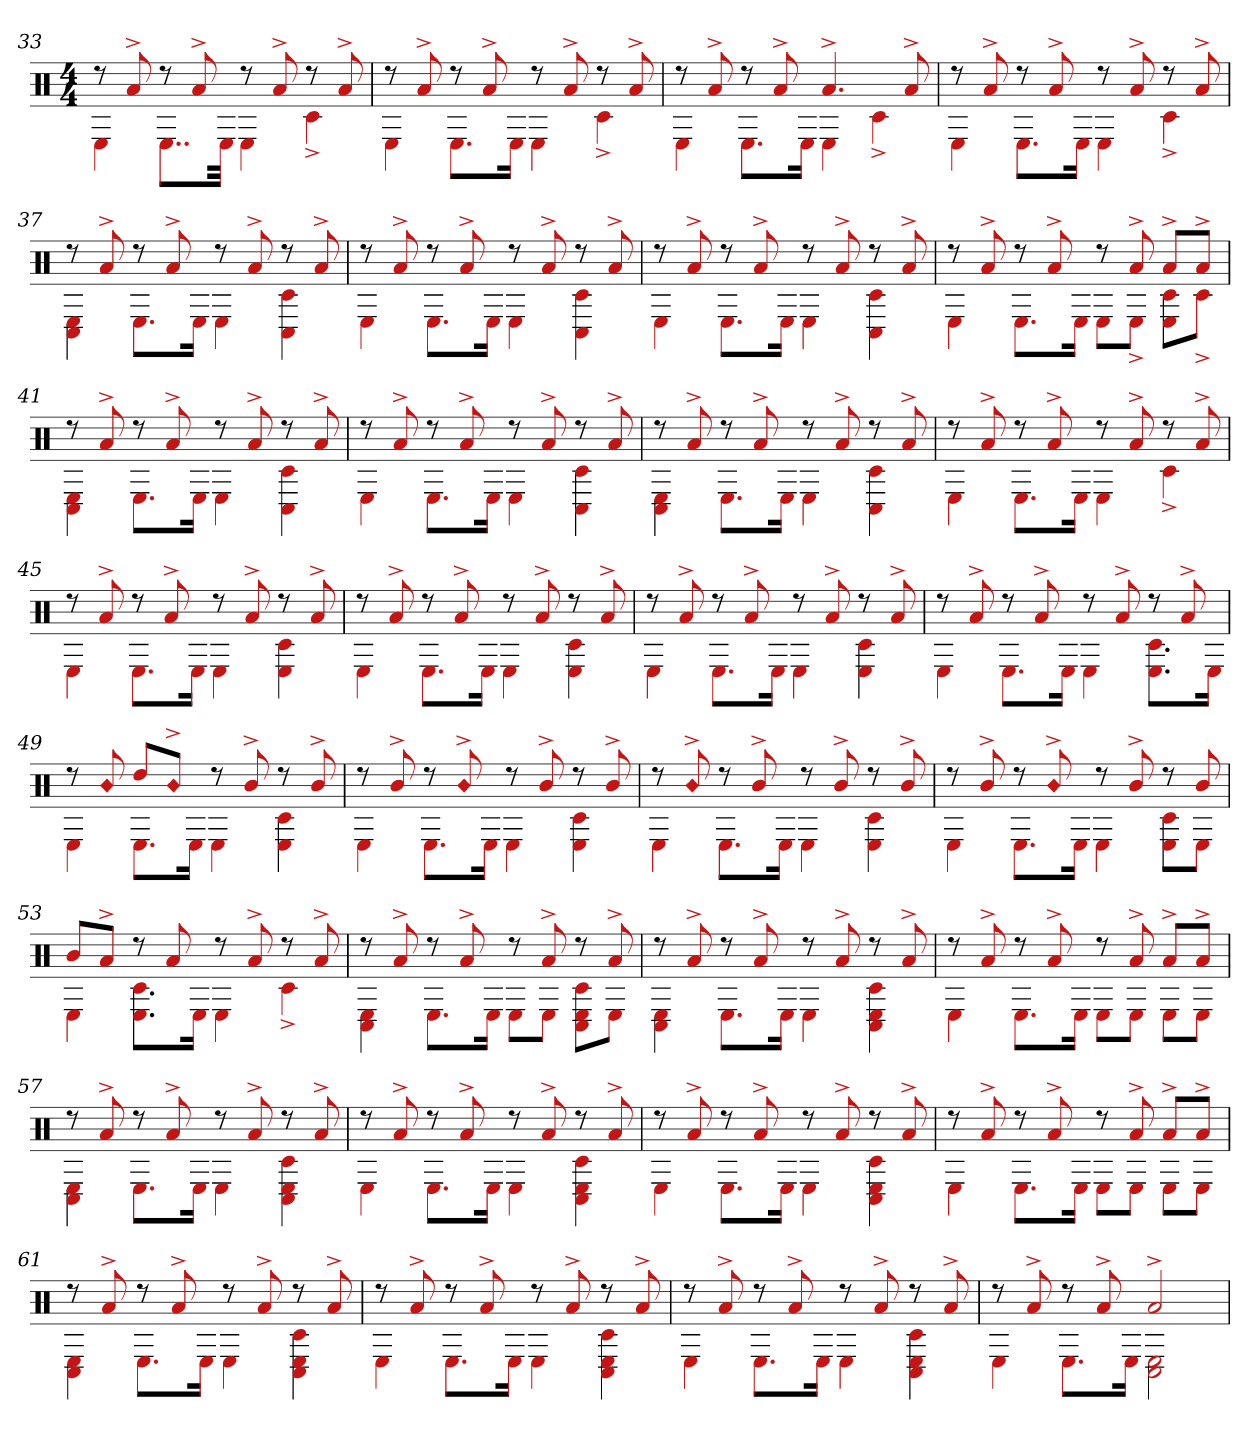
**kern
*part1
*staff1
*clefX
*k[]
*M4/4
=33
*^
8r	4E
8a^	.
8r	8..EL
8a^	.
.	32EJkk
8r	4E
8a^	.
8r	4c#^
8a^	.
=34	=34
8r	4E
8a^	.
8r	8.EL
8a^	.
.	16EJk
8r	4E
8a^	.
8r	4c#^
8a^	.
=35	=35
8r	4E
8a^	.
8r	8.EL
8a^	.
.	16EJk
4.a^	4E
.	4c#^
8a^	.
=36	=36
8r	4E
8a^	.
8r	8.EL
8a^	.
.	16EJk
8r	4E
8a^	.
8r	4c#^
8a^	.
=37	=37
8r	4C# 4E
8a^	.
8r	8.EL
8a^	.
.	16EJk
8r	4E
8a^	.
8r	4C# 4c#
8a^	.
=38	=38
8r	4E
8a^	.
8r	8.EL
8a^	.
.	16EJk
8r	4E
8a^	.
8r	4C# 4c#
8a^	.
=39	=39
8r	4E
8a^	.
8r	8.EL
8a^	.
.	16EJk
8r	4E
8a^	.
8r	4C# 4c#
8a^	.
=40	=40
8r	4E
8a^	.
8r	8.EL
8a^	.
.	16EJk
8r	8EL
8a^	8E^J
8a^L	8c# 8EL
8a^J	8c#^J
=41	=41
8r	4C# 4E
8a^	.
8r	8.EL
8a^	.
.	16EJk
8r	4E
8a^	.
8r	4C# 4c#
8a^	.
=42	=42
8r	4E
8a^	.
8r	8.EL
8a^	.
.	16EJk
8r	4E
8a^	.
8r	4C# 4c#
8a^	.
=43	=43
8r	4C# 4E
8a^	.
8r	8.EL
8a^	.
.	16EJk
8r	4E
8a^	.
8r	4C# 4c#
8a^	.
=44	=44
8r	4E
8a^	.
8r	8.EL
8a^	.
.	16EJk
8r	4E
8a^	.
8r	4c#^
8a^	.
=45	=45
8r	4E
8a^	.
8r	8.EL
8a^	.
.	16EJk
8r	4E
8a^	.
8r	4c# 4E
8a^	.
=46	=46
8r	4E
8a^	.
8r	8.EL
8a^	.
.	16EJk
8r	4E
8a^	.
8r	4E 4c#
8a^	.
=47	=47
8r	4E
8a^	.
8r	8.EL
8a^	.
.	16EJk
8r	4E
8a^	.
8r	4c# 4E
8a^	.
=48	=48
8r	4E
8a^	.
8r	8.EL
8a^	.
.	16EJk
8r	4E
8a^	.
8r	8.c# 8.EL
8a^	.
.	16EJk
=49	=49
8r	4E
!LO:N:head=diamond	!
8b	.
8ddL	8.EL
!LO:N:head=diamond	!
8b^J	.
.	16EJk
8r	4E
8b^	.
8r	4c# 4E
8b^	.
=50	=50
8r	4E
8b^	.
8r	8.EL
!LO:N:head=diamond	!
8b^	.
.	16EJk
8r	4E
8b^	.
8r	4c# 4E
8b^	.
=51	=51
8r	4E
!LO:N:head=diamond	!
8b^	.
8r	8.EL
8b^	.
.	16EJk
8r	4E
8b^	.
8r	4c# 4E
8b^	.
=52	=52
8r	4E
8b^	.
8r	8.EL
!LO:N:head=diamond	!
8b^	.
.	16EJk
8r	4E
8b^	.
8r	8E 8c#L
8b	8EJ
=53	=53
8bL	4E
8a^J	.
8r	8.c# 8.EL
8a	.
.	16EJk
8r	4E
8a^	.
8r	4c#^
8a^	.
=54	=54
8r	4C# 4E
8a^	.
8r	8.EL
8a^	.
.	16EJk
8r	8EL
8a^	8EJ
8r	8C# 8E 8c#L
8a^	8EJ
=55	=55
8r	4C# 4E
8a^	.
8r	8.EL
8a^	.
.	16EJk
8r	4E
8a^	.
8r	4C# 4E 4c#
8a^	.
=56	=56
8r	4E
8a^	.
8r	8.EL
8a^	.
.	16EJk
8r	8EL
8a^	8EJ
8a^L	8EL
8a^J	8EJ
=57	=57
8r	4C# 4E
8a^	.
8r	8.EL
8a^	.
.	16EJk
8r	4E
8a^	.
8r	4E 4c# 4C#
8a^	.
=58	=58
8r	4E
8a^	.
8r	8.EL
8a^	.
.	16EJk
8r	4E
8a^	.
8r	4C# 4c# 4E
8a^	.
=59	=59
8r	4E
8a^	.
8r	8.EL
8a^	.
.	16EJk
8r	4E
8a^	.
8r	4C# 4c# 4E
8a^	.
=60	=60
8r	4E
8a^	.
8r	8.EL
8a^	.
.	16EJk
8r	8EL
8a^	8EJ
8a^L	8EL
8a^J	8EJ
=61	=61
8r	4C# 4E
8a^	.
8r	8.EL
8a^	.
.	16EJk
8r	4E
8a^	.
8r	4C# 4E 4c#
8a^	.
=62	=62
8r	4E
8a^	.
8r	8.EL
8a^	.
.	16EJk
8r	4E
8a^	.
8r	4C# 4c# 4E
8a^	.
=63	=63
8r	4E
8a^	.
8r	8.EL
8a^	.
.	16EJk
8r	4E
8a^	.
8r	4c# 4C# 4E
8a^	.
=64	=64
8r	4E
8a^	.
8r	8.EL
8a^	.
.	16EJk
2a^	2E 2C#
*v	*v
=
*-
